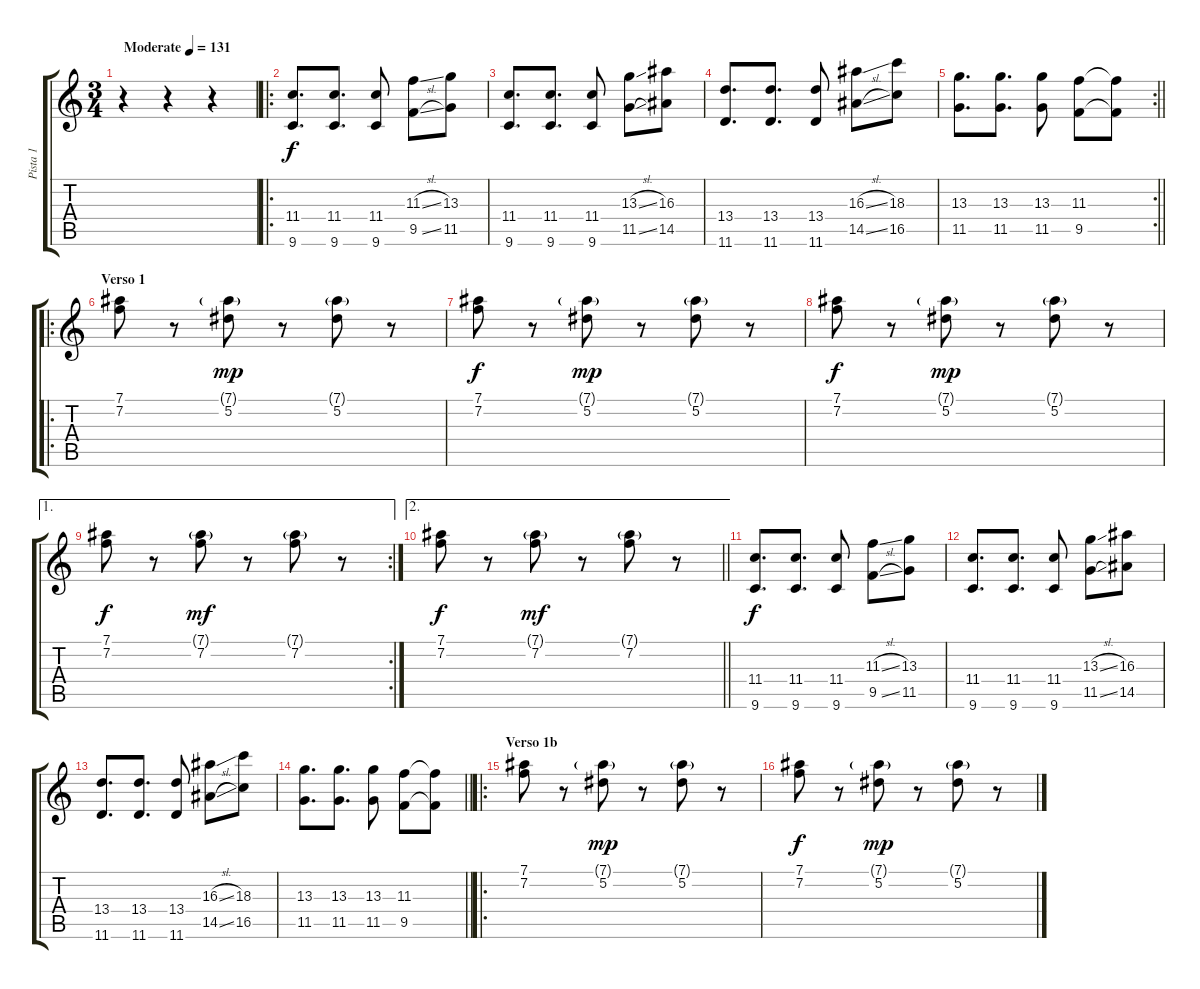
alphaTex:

\track ("Pista 1" "Pista 1") {instrument distortionguitar}
\staff {score tabs}
\tuning (Eb4 Bb3 Gb3 Db3 Ab2 Eb2) {hide}
\ts (3 4)
\tempo (131 "Moderate")
\clef g2
\ks c
r.4{dy f instrument distortionguitar} r.4 r.4 |
\ro
(11.4 9.6).8{d} (11.4 9.6).8{d} (11.4 9.6).8 (11.3{sl} 9.5{sl}).8 (13.3 11.5).8 |
(11.4 9.6).8{d} (11.4 9.6).8{d} (11.4 9.6).8 (13.3{sl} 11.5{sl}).8 (16.3 14.5).8 |
(13.4 11.6).8{d} (13.4 11.6).8{d} (13.4 11.6).8 (16.3{sl} 14.5{sl}).8 (18.3 16.5).8 |
\rc 2
\barLineRight lightlight
(13.3 11.5).8{d} (13.3 11.5).8{d} (13.3 11.5).8 (11.3 9.5).8 (11.3{t} 9.5{t}).8 |
\ro
\section ("" "Verso 1")
(7.1 7.2).8{balance 1 instrument electricguitarclean} r.8 (7.1{g} 5.2).8{dy mp balance 15} r.8 (7.1{g} 5.2).8 r.8 |
(7.1 7.2).8{dy f balance 1 instrument electricguitarclean} r.8 (7.1{g} 5.2).8{dy mp balance 15} r.8 (7.1{g} 5.2).8 r.8 |
(7.1 7.2).8{dy f balance 1 instrument electricguitarclean} r.8 (7.1{g} 5.2).8{dy mp balance 15} r.8 (7.1{g} 5.2).8 r.8 |
\ae 1
\rc 2
(7.1 7.2).8{dy f balance 1} r.8 (7.1{g} 7.2).8{dy mf balance 15} r.8 (7.1{g} 7.2).8 r.8 |
\ae 2
\barLineRight lightlight
(7.1 7.2).8{dy f balance 1} r.8 (7.1{g} 7.2).8{dy mf balance 15} r.8 (7.1{g} 7.2).8 r.8 |
\section ("" "")
(11.4 9.6).8{d dy f balance 10 instrument distortionguitar} (11.4 9.6).8{d} (11.4 9.6).8 (11.3{sl} 9.5{sl}).8 (13.3 11.5).8 |
(11.4 9.6).8{d} (11.4 9.6).8{d} (11.4 9.6).8 (13.3{sl} 11.5{sl}).8 (16.3 14.5).8 |
(13.4 11.6).8{d} (13.4 11.6).8{d} (13.4 11.6).8 (16.3{sl} 14.5{sl}).8 (18.3 16.5).8 |
\barLineRight lightlight
(13.3 11.5).8{d} (13.3 11.5).8{d} (13.3 11.5).8 (11.3 9.5).8 (11.3{t} 9.5{t}).8 |
\ro
\section ("" "Verso 1b")
(7.1 7.2).8{balance 1 instrument electricguitarclean} r.8 (7.1{g} 5.2).8{dy mp balance 15} r.8 (7.1{g} 5.2).8 r.8 |
(7.1 7.2).8{dy f balance 1 instrument electricguitarclean} r.8 (7.1{g} 5.2).8{dy mp balance 15} r.8 (7.1{g} 5.2).8 r.8
